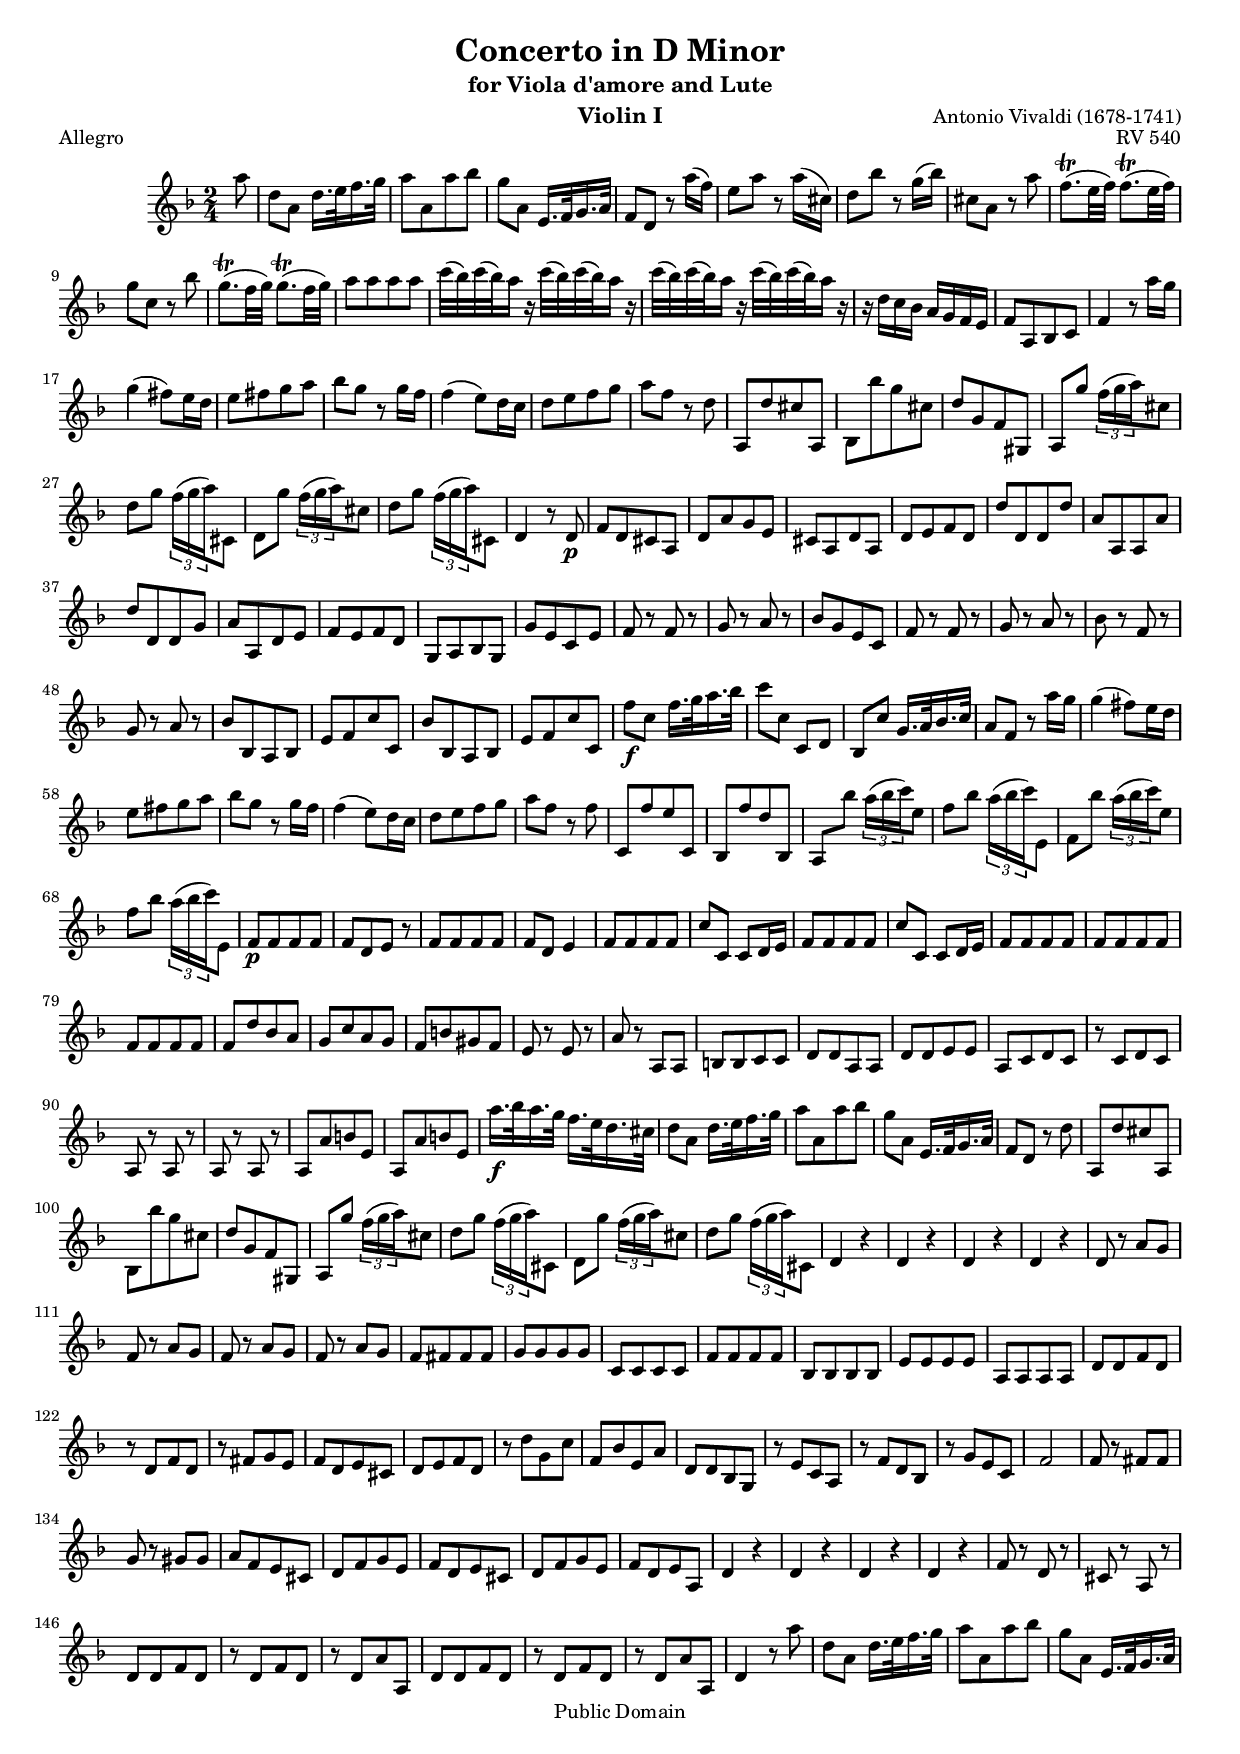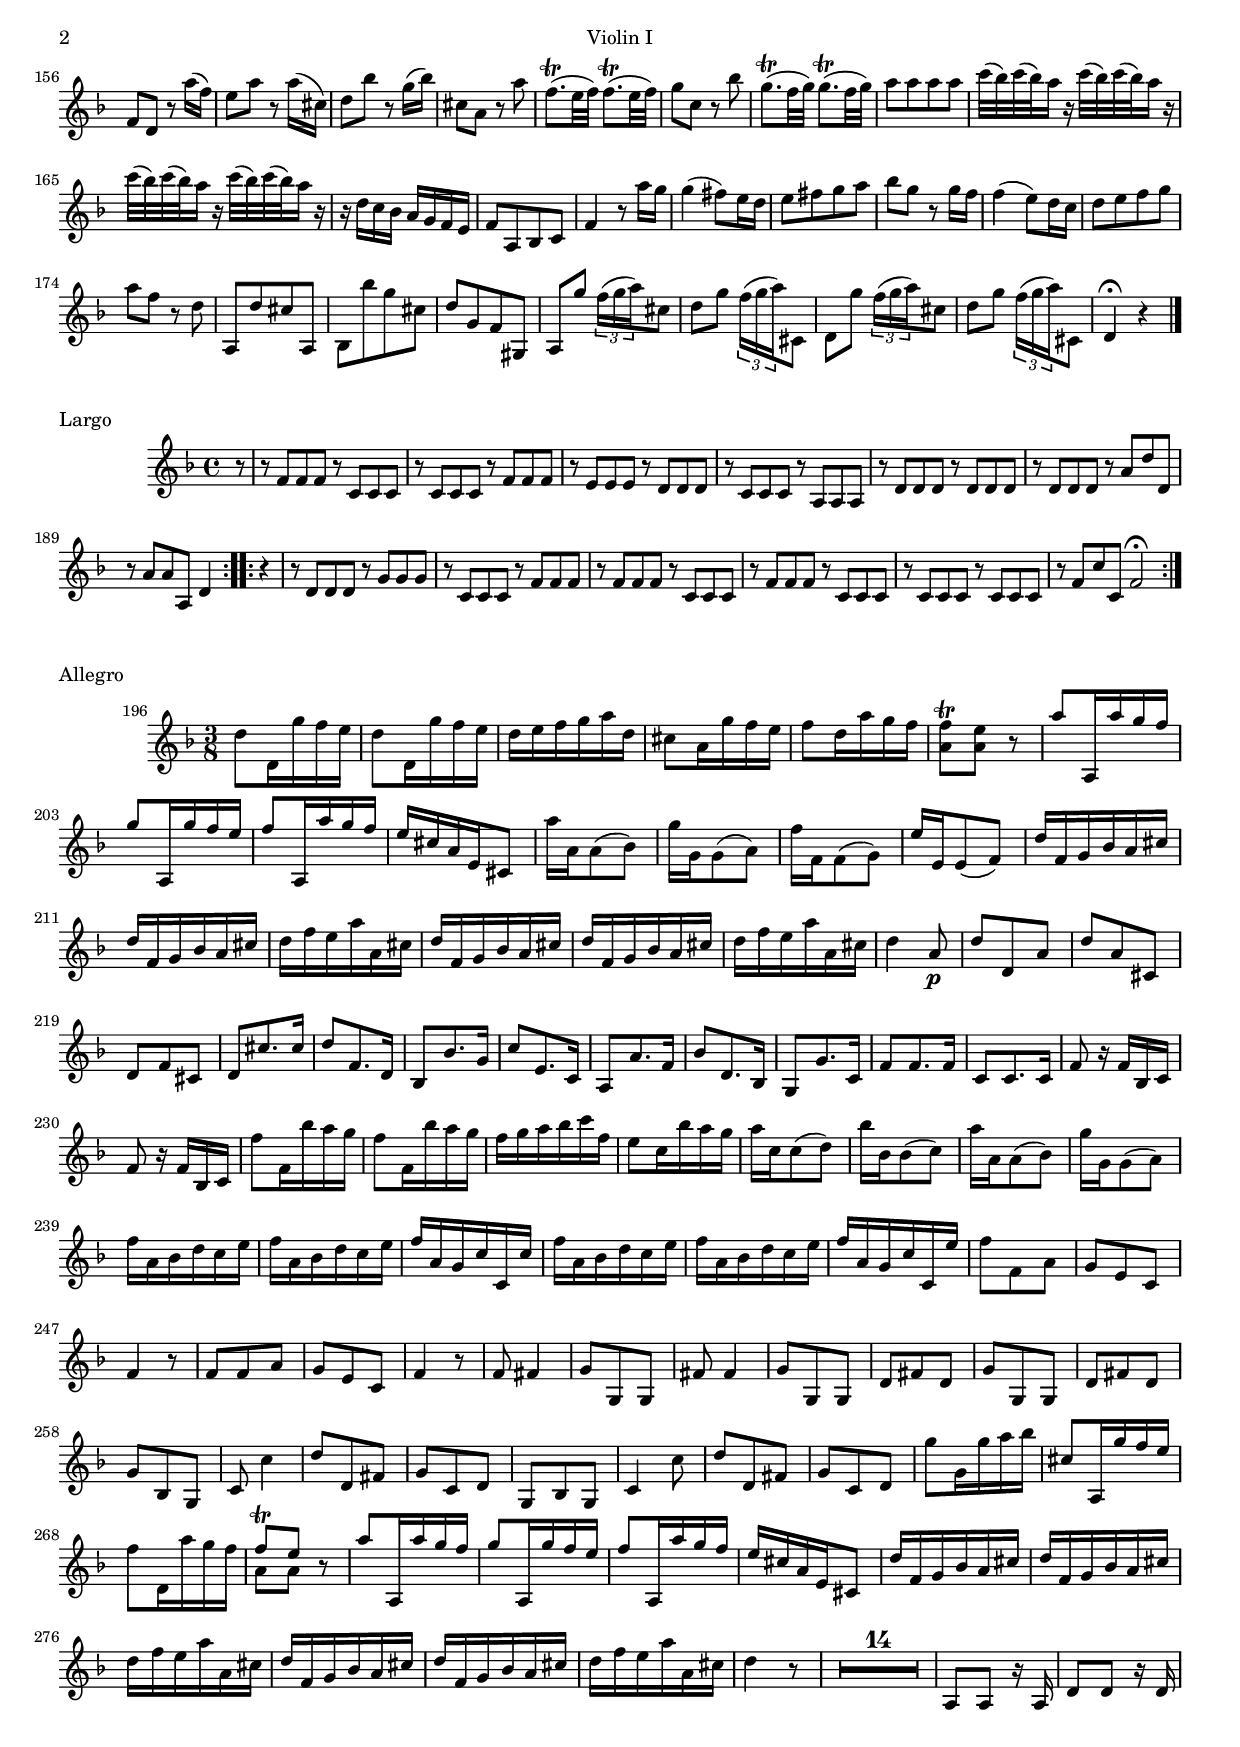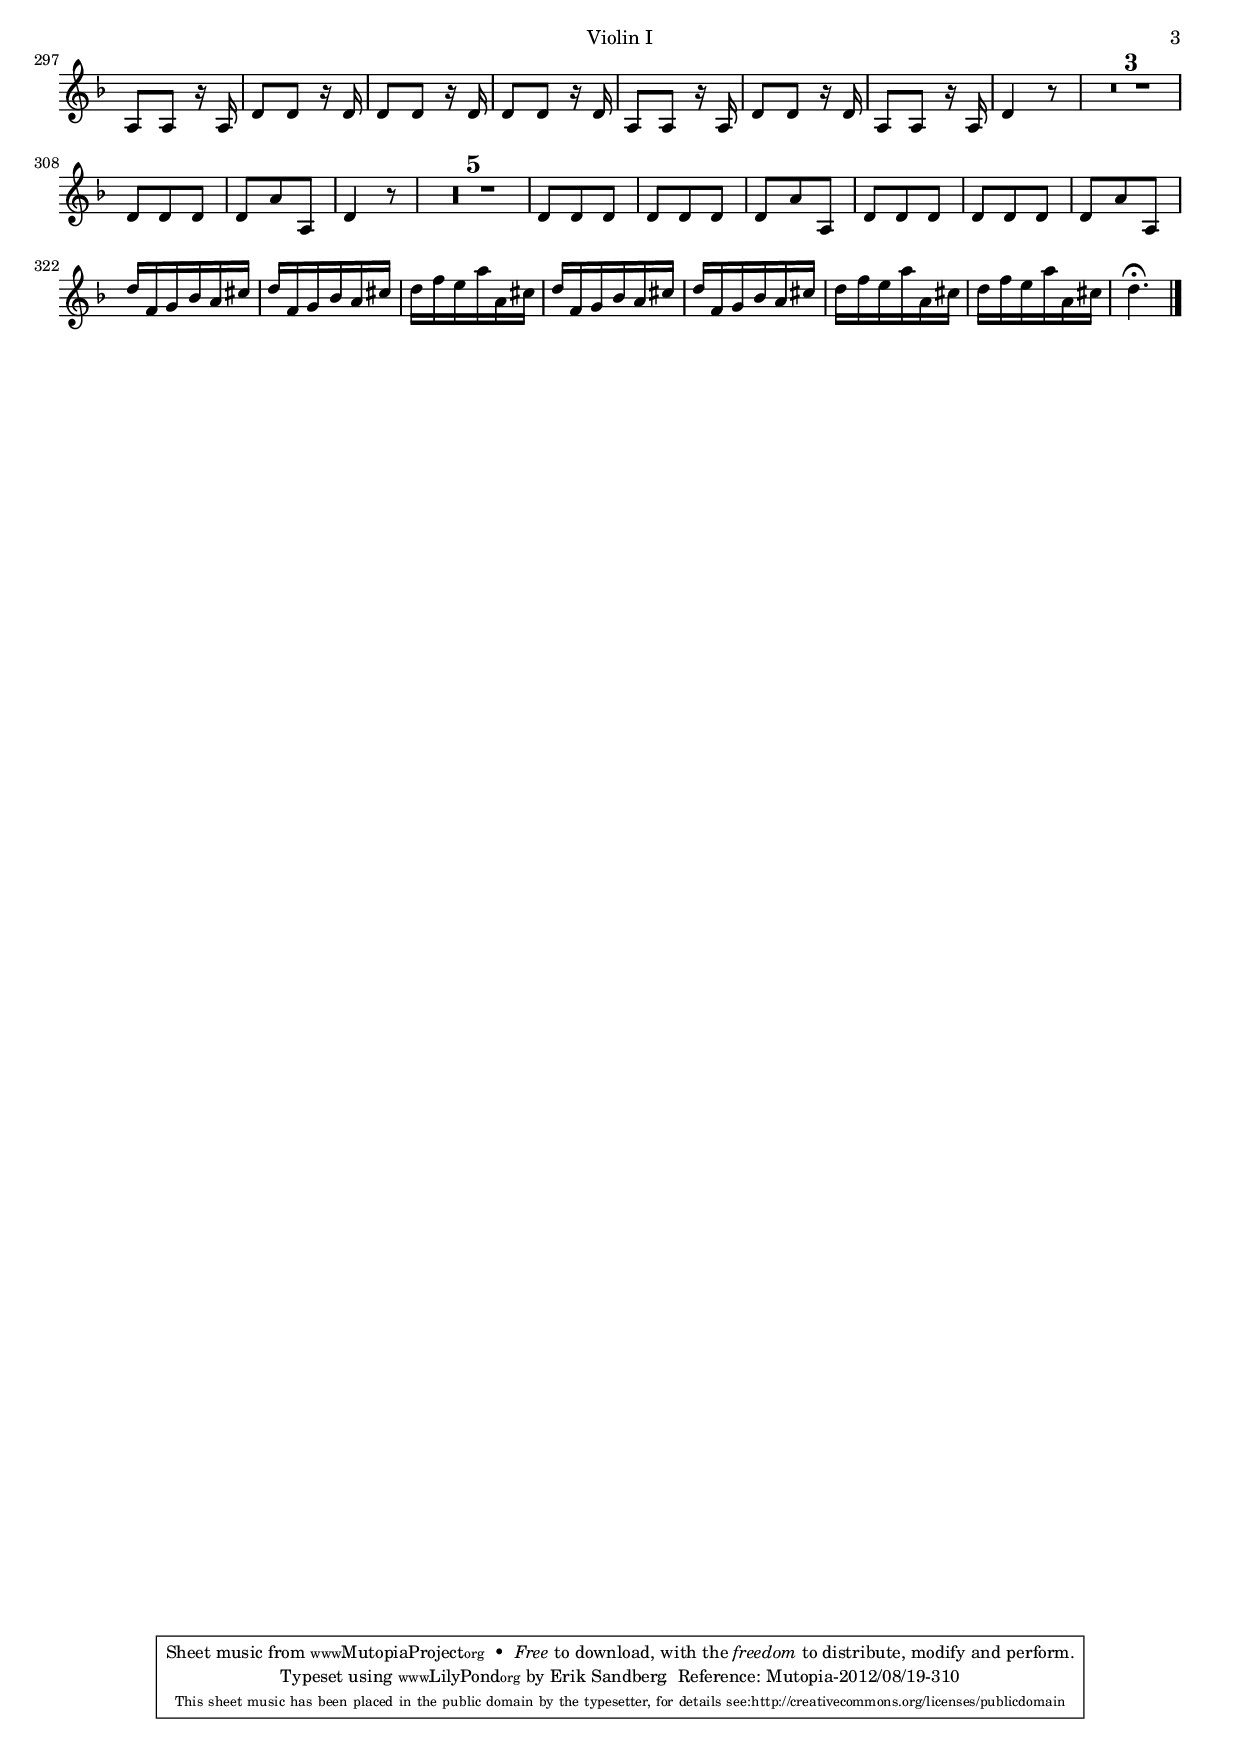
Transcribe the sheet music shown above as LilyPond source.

\version "2.16.0"
Instrument = "Violin I"
\include "header.ly"
\version "2.14.2"

IVlnI = \relative c''' {
  \key f \major
  \time 2/4 
  \set Timing.beamExceptions = #'(
    (end . (
      ((1 . 8) . (4))
      ((1 . 16) . (4 4))
    )))

  \partial 8 a8 |
  d,8 a d16. e32 f16. g32 |
  % 2
  a8 a, a' bes |
  % 3
  g a, e16. f32 g16. a32 |
  % 4
  f8 d r8 a''16(  f) |
  % 5
  e8 a r8 a16(  cis,) |
  % 6
  d8 bes' r8 g16(  bes) |
  % 7
  cis,8 a r8 a' |
  % 8
  f8.(^\trill e32  f) f8.(^\trill e32  f) |
  % 9
  g8 c, r8 bes' |
  % 10
  g8.(^\trill f32  g) g8.(^\trill f32  g) |
  % 11
  a8 a a a |
  % 12
  c32(  bes) c(  bes) a16 r c32(  bes) c(  bes) a16 r |
  % 13
  c32(  bes) c(  bes) a16 r c32(  bes) c(  bes) a16 r |
  % 14
  r16 d, c bes a g f e |
  % 15
  f8 a, bes c |
  % 16
  f4 r8 a'16 g |
  % 17
  g4(  fis8) e16 d |
  % 18
  e8 fis g a |
  % 19
  bes g r8 g16 f |
  % 20
  f4(  e8) d16 c |
  % 21
  d8 e f g |
  % 22
  a f r8 d |
  % 23
  a, d' cis a, |
  % 24
  bes bes'' g cis, |
  % 25
  d g, f gis, |
  % 26
  a g'' \times 2/3 {f16( g  a)} cis,8 |
  % 27
  d g \times 2/3 {f16( g  a)} cis,,8 |
  % 28
  d g' \times 2/3 {f16( g  a)} cis,8 |
  % 29
  d g \times 2/3 {f16( g  a)} cis,,8 |
  % 30
  d4 r8 d8\p |
  % 31
  f d cis a |
  % 32
  d a' g e |
  % 33
  cis a d a |
  % 34
  d e f d |
  % 35
  d' d, d d' |
  % 36
  a a, a a' |
  % 37
  d d, d g |
  % 38
  a a, d e |
  % 39
  f e f d |
  % 40
  g, a bes g |
  % 41
  g' e c e |
  % 42
  f8 r f8 r |
  % 43
  g8 r a8 r |
  % 44
  bes8 g e c |
  % 45
  f8 r f8 r |
  % 46
  g8 r a8 r |
  % 47
  bes8 r f8 r |
  % 48
  g8 r a8 r |
  % 49
  bes8 bes, a bes |
  % 50
  e f c' c, |
  % 51
  bes' bes, a bes |
  % 52
  e f c' c, |
  % 53
  f'\f c f16. g32 a16. bes32 |
  % 54
   c8[ c,]  c,[ d] |
  % 55
  bes c' g16. a32 bes16. c32 |
  % 56
  a8 f r8 a'16 g |
  % 57
  g4(  fis8) e16 d |
  % 58
  e8 fis g a |
  % 59
  bes g r8 g16 f |
  % 60
  f4(  e8) d16 c |
  % 61
  d8 e f g |
  % 62
  a f r8 f |
  % 63
  c, f' e c, |
  % 64
  bes f'' d bes, |
  % 65
  a bes'' \times 2/3 {a16( bes  c)} e,8 |
  % 66
  f bes \times 2/3 {a16( bes  c)} e,,8 |
  % 67
  f bes' \times 2/3 {a16( bes  c)} e,8 |
  % 68
  f bes \times 2/3 {a16( bes  c)} e,,8 |
  % 69
  f\p f f f |
  % 70
  f d e8 r |
  % 71
  f8 f f f |
  % 72
  f d e4 |
  % 73
  f8 f f f |
  % 74
  c' c, c d16 e |
  % 75
  f8 f f f |
  % 76
  c' c, c d16 e |
  % 77
  f8 f f f |
  % 78
  f f f f |
  % 79
  f f f f |
  % 80
  f d' bes a |
  % 81
  g c a g |
  % 82
  f b gis f |
  % 83
  e8 r e8 r |
  % 84
  a8 r a,8 a |
  % 85
  b b c c |
  % 86
  d d a a |
  % 87
  d d e e |
  % 88
  a, c d c |
  % 89
  r8 c d c |
  % 90
  a8 r a8 r |
  % 91
  a8 r a8 r |
  % 92
  a8 a' b e, |
  % 93
  a, a' b e, |
  % 94
  a'16.\f bes32 a16. g32 f16. e32 d16. cis32 |
  % 95
  d8 a d16. e32 f16. g32 |
  % 96
  a8 a, a' bes |
  % 97
  g a, e16. f32 g16. a32 |
  % 98
  f8 d r8 d' |
  % 99
  a, d' cis a, |
  % 100
  bes bes'' g cis, |
  % 101
  d g, f gis, |
  % 102
  a g'' \times 2/3 {f16( g  a)} cis,8 |
  % 103
  d g \times 2/3 {f16( g  a)} cis,,8 |
  % 104
  d g' \times 2/3 {f16( g  a)} cis,8 |
  % 105
  d g \times 2/3 {f16( g  a)} cis,,8 |
  % 106
  d4 r4 |
  % 107
  d4 r4 |
  % 108
  d4 r4 |
  % 109
  d4 r4 |
  % 110
  d8 r a'8 g |
  % 111
  f8 r a8 g |
  % 112
  f8 r a8 g |
  % 113
  f8 r a8 g |
  % 114
  f fis fis fis |
  % 115
  g g g g |
  % 116
  c,8 c c c |
  % 117
  f f f f |
  % 118
  bes,8 bes bes bes |
  % 119
  e e e e |
  % 120
  a,8 a a a |
  % 121
  d d f d |
  % 122
  r8 d f d |
  % 123
  r8 fis g e |
  % 124
  f d e cis |
  % 125
  d e f d |
  % 126
  r8 d' g, c |
  % 127
  f, bes e, a |
  % 128
  d, d bes g |
  % 129
  r8 e' c a |
  % 130
  r8 f' d bes |
  % 131
  r8 g' e c |
  % 132
  f2 |
  % 133
  f8 r fis8 fis |
  % 134
  g8 r gis8 gis |
  % 135
  a f e cis |
  % 136
  d f g e |
  % 137
  f d e cis |
  % 138
  d f g e |
  % 139
  f d e a, |
  % 140
  d4 r | d r | d r | d r | f8 r d r |
  % 145
  cis8 r a8 r |
  % 146
  d8 d f d |
  % 147
  r8 d f d |
  % 148
  r8 d a' a, |
  % 149
  d d f d |
  % 150
  r8 d f d |
  % 151
  r8 d a' a, |
  % 152
  d4 r8 a''8 |
  % 153
  d, a d16. e32 f16. g32 |
  % 154
  a8 a, a' bes |
  % 155
  g a, e16. f32 g16. a32 |
  % 156
  f8 d r8 a''16(  f) |
  % 157
  e8 a r8 a16(  cis,) |
  % 158
  d8 bes' r8 g16(  bes) |
  % 159
  cis,8 a r8 a' |
  % 160
  f8.(^\trill e32  f) f8.(^\trill e32  f) |
  % 161
  g8 c, r8 bes' |
  % 162
  g8.(^\trill f32  g) g8.(^\trill f32  g) |
  % 163
  a8 a a a |
  % 164
  c32(  bes) c(  bes) a16 r c32(  bes) c(  bes) a16 r |
  % 165
  c32(  bes) c(  bes) a16 r c32(  bes) c(  bes) a16 r |
  % 166
  r16 d, c bes a g f e |
  % 167
  f8 a, bes c |
  % 168
  f4 r8 a'16 g |
  % 169
  g4(  fis8) e16 d |
  % 170
  e8 fis g a |
  % 171
  bes g r8 g16 f |
  % 172
  f4(  e8) d16 c |
  % 173
  d8 e f g |
  % 174
  a f r8 d |
  % 175
  a, d' cis a, |
  % 176
  bes bes'' g cis, |
  % 177
  d g, f gis, |
  % 178
  a g'' \times 2/3 {f16( g  a)} cis,8 |
  % 179
  d g \times 2/3 {f16( g  a)} cis,,8 |
  % 180
  d g' \times 2/3 {f16( g  a)} cis,8 |
  % 181
  d g \times 2/3 {f16( g  a)} cis,,8 |
  % 182
  d4^\fermata r \bar "|."
}

\version "2.16.0"

IIVln = \relative c' {
  \key f \major
  \time 4/4
  \repeat "volta" 2 {
  \partial 8 r8 |
  \set Score.currentBarNumber = #183
  r8 f f f r8 c c c |
  % 184
  r8 c c c r8 f f f |
  % 185
  r8 e e e r8 d d d |
  % 186
  r8 c c c r8 a a a |
  % 187
  r8 d d d r8 d d d |
  % 188
  r8 d d d r8 a' d d, |
  % 189
  r8 a' a a, d4
  }
  \repeat "volta" 2 {
  r4 |
  r8 d8 d d r8 g g g |
  % 198
  r8 c, c c r8 f f f |
  % 199
  r8 f f f r8 c c c |
  % 200
  r8 f f f r8 c c c |
  % 201
  r8 c c c r8 c c c |
  % 202
  r8 f c' c, f2^\fermata
  }
}

\version "2.16.0"

IIIVlnI = \relative c'' {
  \key f \major
  \time 3/8
  \set Score.skipBars = ##t
  \set Score.currentBarNumber = #196

  d8 d,16 g' f e |
  % 197
  d8 d,16 g' f e |
  % 198
  d e f g a d, |
  % 199
  cis8 a16 g' f e |
  % 200
  f8 d16 a' g f |
  % 201
  <f a,>8^\trill <e a,> r |
  % 202
  a a,,16 a'' g f |
  % 203
  g8 a,,16 g'' f e |
  % 204
  f8 a,,16 a'' g f |
  % 205
  e cis a e cis8 |
  % 206
  a''16 a, a8(  bes) |
  % 207
  g'16 g, g8(  a) |
  % 208
  f'16 f, f8(  g) |
  % 209
  e'16 e, e8(  f) |
  % 210
  d'16 f, g bes a cis |
  % 211
  d f, g bes a cis |
  % 212
  d f e a a, cis |
  % 213
  d f, g bes a cis |
  % 214
  d f, g bes a cis |
  % 215
  d f e a a, cis |
  % 216
  d4 a8\p |
  % 217
  d d, a' |
  % 218
  d a cis, |
  % 219
  d f cis |
  % 220
  d cis'8. cis16 |
  % 221
  d8 f,8. d16 |
  % 222
  bes8 bes'8. g16 |
  % 223
  c8 e,8. c16 |
  % 224
  a8 a'8. f16 |
  % 225
  bes8 d,8. bes16 |
  % 226
  g8 g'8. c,16 |
  % 227
  f8 f8. f16 |
  % 228
  c8 c8. c16 |
  % 229
  f8 r16 f bes, c |
  % 230
  f8 r16 f bes, c |
  % 231
  f'8 f,16 bes' a g |
  % 232
  f8 f,16 bes' a g |
  % 233
  f g a bes c f, |
  % 234
  e8 c16 bes' a g |
  % 235
  a c, c8(  d) |
  % 236
  bes'16 bes, bes8(  c) |
  % 237
  a'16 a, a8(  bes) |
  % 238
  g'16 g, g8(  a) |
  % 239
  f'16 a, bes d c e |
  % 240
  f a, bes d c e |
  % 241
  f a, g c c, c' |
  % 242
  f a, bes d c e |
  % 243
  f a, bes d c e |
  % 244
  f a, g c c, e' |
  % 245
  f8 f, a |
  % 246
  g e c |
  % 247
  f4 r8 |
  % 248
  f8 f a |
  % 249
  g e c |
  % 250
  f4 r8 |
  % 251
  f8 fis4 |
  % 252
  g8 g, g |
  % 253
  fis' fis4 |
  % 254
  g8 g, g |
  % 255
  d' fis d |
  % 256
  g g, g |
  % 257
  d' fis d |
  % 258
  g bes, g |
  % 259
  c c'4 |
  % 260
  d8 d, fis |
  % 261
  g c, d |
  % 262
  g, bes g |
  % 263
  c4 c'8 |
  % 264
  d d, fis |
  % 265
  g c, d |
  % 266
  g' g,16 g' a bes |
  % 267
  cis,8 a,16 g'' f e |
  % 268
  f8 d,16 a'' g f |
  % 269
  <<{ f8[^\trill e]} \\ { a,[ a]}>> r8 |
  % 270
  a' a,,16 a'' g f |
  % 271
  g8 a,,16 g'' f e |
  % 272
  f8 a,,16 a'' g f |
  % 273
  e cis a e cis8 |
  % 274
  d'16 f, g bes a cis |
  % 275
  d f, g bes a cis |
  % 276
  d f e a a, cis |
  % 277
  d f, g bes a cis |
  % 278
  d f, g bes a cis |
  % 279
  d f e a a, cis |
  % 280
  d4 r8 |
  % 281
  R4.*14 |
  % 295
  a,8 a r16 a |
  % 296
  d8 d r16 d |
  % 297
  a8 a r16 a |
  % 298
  d8 d r16 d |
  % 299
  d8 d r16 d |
  % 300
  d8 d r16 d |
  % 301
  a8 a r16 a |
  % 302
  d8 d r16 d |
  % 303
  a8 a r16 a |
  % 304
  d4 r8 |
  % 305
  R4.*3 |
  % 308
  d8 d d |
  % 309
  d a' a, |
  % 310
  d4 r8 |
  % 311
  R4.*5 |
  % 316
  d8 d d |
  % 317
  d d d |
  % 318
  d a' a, |
  % 319
  d d d |
  % 320
  d d d |
  % 321
  d a' a, |
  % 322
  d'16 f, g bes a cis |
  % 323
  d f, g bes a cis |
  % 324
  d f e a a, cis |
  % 325
  d f, g bes a cis |
  % 326
  d f, g bes a cis |
  % 327
  d f e a a, cis |
  % 328
  d f e a a, cis |
  % 329
  d4.^\fermata \bar "|." 
}


#(set-global-staff-size 17)

\score {
  \context Staff=A \IVlnI
  \header { piece = "Allegro" opus = "RV 540" }
  \layout {}
}

\score {
  \context Staff=A \IIVln
  \header { piece = "Largo" }
  \layout {}
}

\score {
  \context Staff=A \IIIVlnI
  \header { piece = "Allegro" }
  \layout {}
}